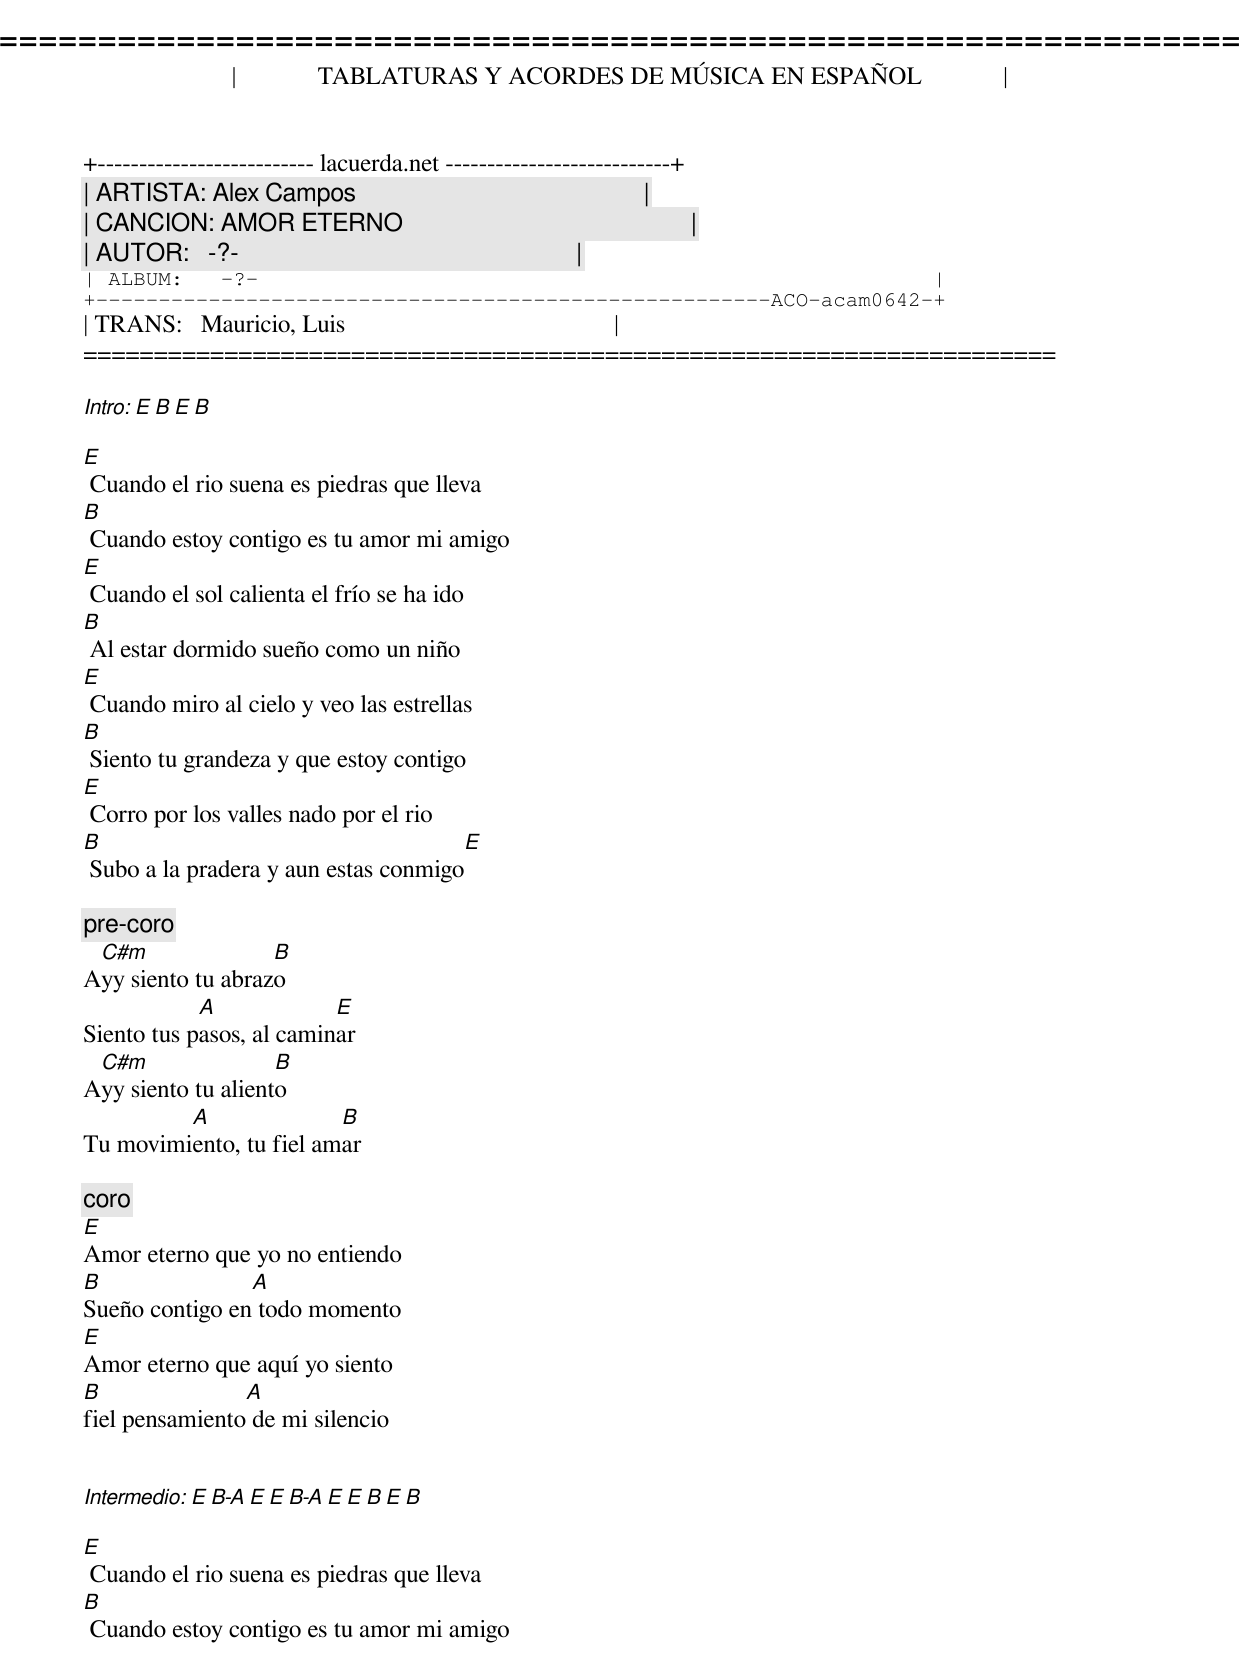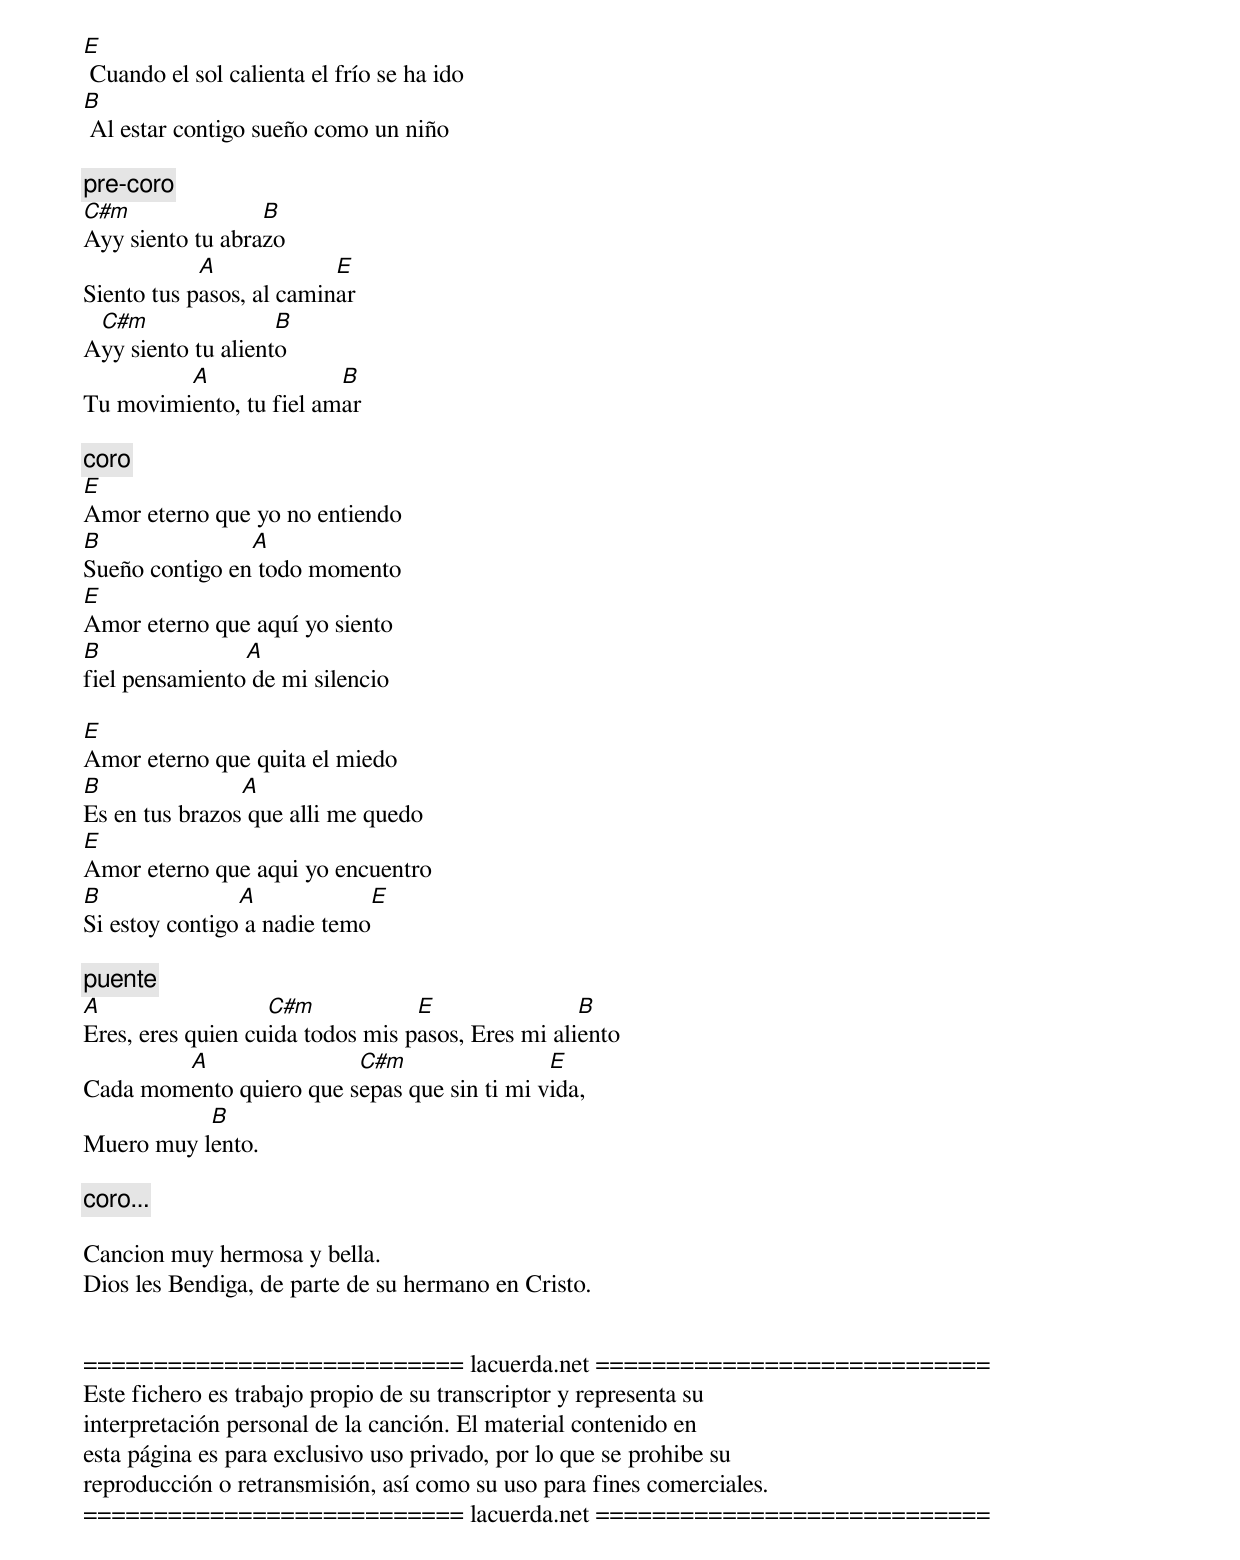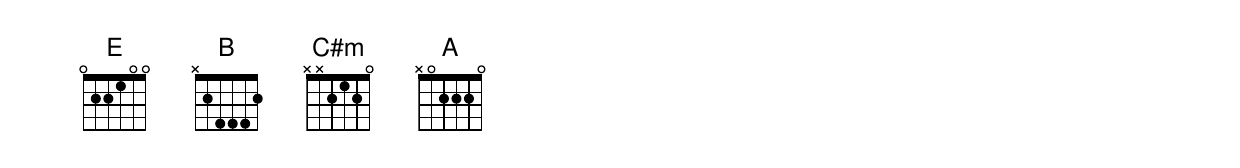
=====================================================================
|             TABLATURAS Y ACORDES DE MÚSICA EN ESPAÑOL             |
+-------------------------- lacuerda.net ---------------------------+
| ARTISTA: Alex Campos                                              |
| CANCION: AMOR ETERNO                                              |
| AUTOR:   -?-                                                      |
| ALBUM:   -?-                                                      |
+------------------------------------------------------ACO-acam0642-+
| TRANS:   Mauricio, Luis                                           |
=====================================================================

Intro: E B E B

E
 Cuando el rio suena es piedras que lleva
B
 Cuando estoy contigo es tu amor mi amigo
E
 Cuando el sol calienta el frío se ha ido
B
 Al estar dormido sueño como un niño
E
 Cuando miro al cielo y veo las estrellas
B
 Siento tu grandeza y que estoy contigo
E
 Corro por los valles nado por el rio
B                                        E
 Subo a la pradera y aun estas conmigo

[pre-coro]
 C#m               B
Ayy siento tu abrazo
            A             E
Siento tus pasos, al caminar
 C#m                B
Ayy siento tu aliento
         A               B
Tu movimiento, tu fiel amar

[coro]
E
Amor eterno que yo no entiendo
B               A
Sueño contigo en todo momento
E
Amor eterno que aquí yo siento
B               A
fiel pensamiento de mi silencio


Intermedio: E B-A E E B-A E    E B E B

E
 Cuando el rio suena es piedras que lleva
B
 Cuando estoy contigo es tu amor mi amigo
E
 Cuando el sol calienta el frío se ha ido
B
 Al estar contigo sueño como un niño

[pre-coro]
C#m               B
Ayy siento tu abrazo
            A             E
Siento tus pasos, al caminar
 C#m                B
Ayy siento tu aliento
         A               B
Tu movimiento, tu fiel amar

[coro]
E
Amor eterno que yo no entiendo
B               A
Sueño contigo en todo momento
E
Amor eterno que aquí yo siento
B               A
fiel pensamiento de mi silencio

E
Amor eterno que quita el miedo
B               A
Es en tus brazos que alli me quedo
E
Amor eterno que aqui yo encuentro
B               A                E
Si estoy contigo a nadie temo

[puente]
A                  C#m            E                B
Eres, eres quien cuida todos mis pasos, Eres mi aliento
        A                C#m                 E
Cada momento quiero que sepas que sin ti mi vida,
           B
Muero muy lento.

[coro]...

Cancion muy hermosa y bella.
Dios les Bendiga, de parte de su hermano en Cristo.


=========================== lacuerda.net ============================
Este fichero es trabajo propio de su transcriptor y representa su
interpretación personal de la canción. El material contenido en
esta página es para exclusivo uso privado, por lo que se prohibe su
reproducción o retransmisión, así como su uso para fines comerciales.
=========================== lacuerda.net ============================
